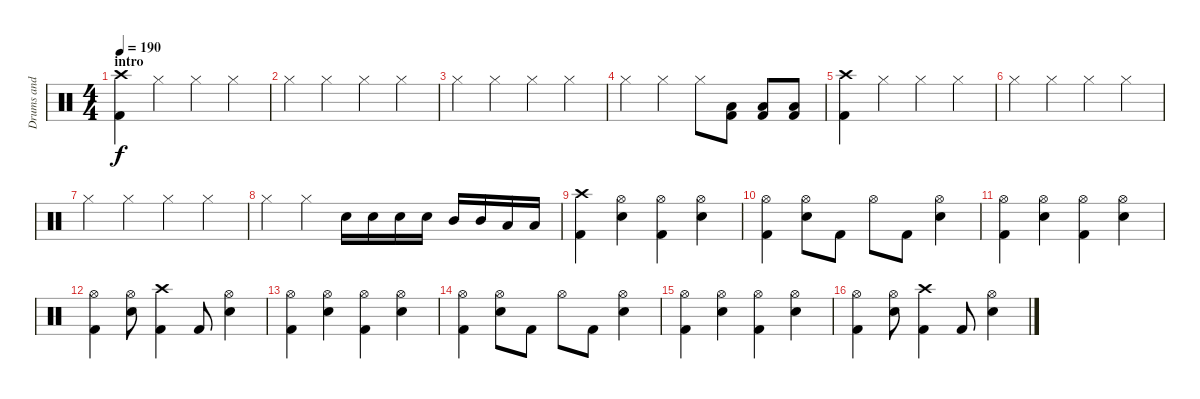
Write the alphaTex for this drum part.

\track ("Drums and Percussion (Pace)" "Drums and ") {instrument percussion}
\staff {score}
\articulation defaults
\ts (4 4)
\section ("" "intro")
\tempo 190
\clef neutral
\ks c
("Crash high (hit)" "Kick (hit) 2").4{dy f} "Hi-Hat (closed)".4 "Hi-Hat (closed)".4 "Hi-Hat (closed)".4 |
"Hi-Hat (closed)".4 "Hi-Hat (closed)".4 "Hi-Hat (closed)".4 "Hi-Hat (closed)".4 |
"Hi-Hat (closed)".4 "Hi-Hat (closed)".4 "Hi-Hat (closed)".4 "Hi-Hat (closed)".4 |
"Hi-Hat (closed)".4 "Hi-Hat (closed)".4 "Hi-Hat (closed)".8 ("Low Tom (hit)" "Kick (hit) 2").8 ("Low Tom (hit)" "Kick (hit) 2").8 ("Low Tom (hit)" "Kick (hit) 2").8 |
("Crash high (hit)" "Kick (hit) 2").4 "Hi-Hat (closed)".4 "Hi-Hat (closed)".4 "Hi-Hat (closed)".4 |
"Hi-Hat (closed)".4 "Hi-Hat (closed)".4 "Hi-Hat (closed)".4 "Hi-Hat (closed)".4 |
"Hi-Hat (closed)".4 "Hi-Hat (closed)".4 "Hi-Hat (closed)".4 "Hi-Hat (closed)".4 |
"Hi-Hat (closed)".4 "Hi-Hat (closed)".4 "Electric Snare (hit)".16 "Electric Snare (hit)".16 "Electric Snare (hit)".16 "Electric Snare (hit)".16 "Mid Tom (hit)".16 "Mid Tom (hit)".16 "Low Tom (hit)".16 "Low Tom (hit)".16 |
("Crash high (hit)" "Kick (hit) 2").4 ("Hi-Hat (open)" "Electric Snare (hit)").4 ("Hi-Hat (open)" "Kick (hit) 2").4 ("Hi-Hat (open)" "Electric Snare (hit)").4 |
("Hi-Hat (open)" "Kick (hit) 2").4 ("Hi-Hat (open)" "Electric Snare (hit)").8 "Kick (hit) 2".8 "Hi-Hat (open)".8 "Kick (hit) 2".8 ("Hi-Hat (open)" "Electric Snare (hit)").4 |
("Hi-Hat (open)" "Kick (hit) 2").4 ("Hi-Hat (open)" "Electric Snare (hit)").4 ("Hi-Hat (open)" "Kick (hit) 2").4 ("Hi-Hat (open)" "Electric Snare (hit)").4 |
("Hi-Hat (open)" "Kick (hit) 2").4 ("Hi-Hat (open)" "Electric Snare (hit)").8 ("Crash high (hit)" "Kick (hit) 2").4 "Kick (hit) 2".8 ("Hi-Hat (open)" "Electric Snare (hit)").4 |
("Hi-Hat (open)" "Kick (hit) 2").4 ("Hi-Hat (open)" "Electric Snare (hit)").4 ("Hi-Hat (open)" "Kick (hit) 2").4 ("Hi-Hat (open)" "Electric Snare (hit)").4 |
("Hi-Hat (open)" "Kick (hit) 2").4 ("Hi-Hat (open)" "Electric Snare (hit)").8 "Kick (hit) 2".8 "Hi-Hat (open)".8 "Kick (hit) 2".8 ("Hi-Hat (open)" "Electric Snare (hit)").4 |
("Hi-Hat (open)" "Kick (hit) 2").4 ("Hi-Hat (open)" "Electric Snare (hit)").4 ("Hi-Hat (open)" "Kick (hit) 2").4 ("Hi-Hat (open)" "Electric Snare (hit)").4 |
("Hi-Hat (open)" "Kick (hit) 2").4 ("Hi-Hat (open)" "Electric Snare (hit)").8 ("Crash high (hit)" "Kick (hit) 2").4 "Kick (hit) 2".8 ("Hi-Hat (open)" "Electric Snare (hit)").4
